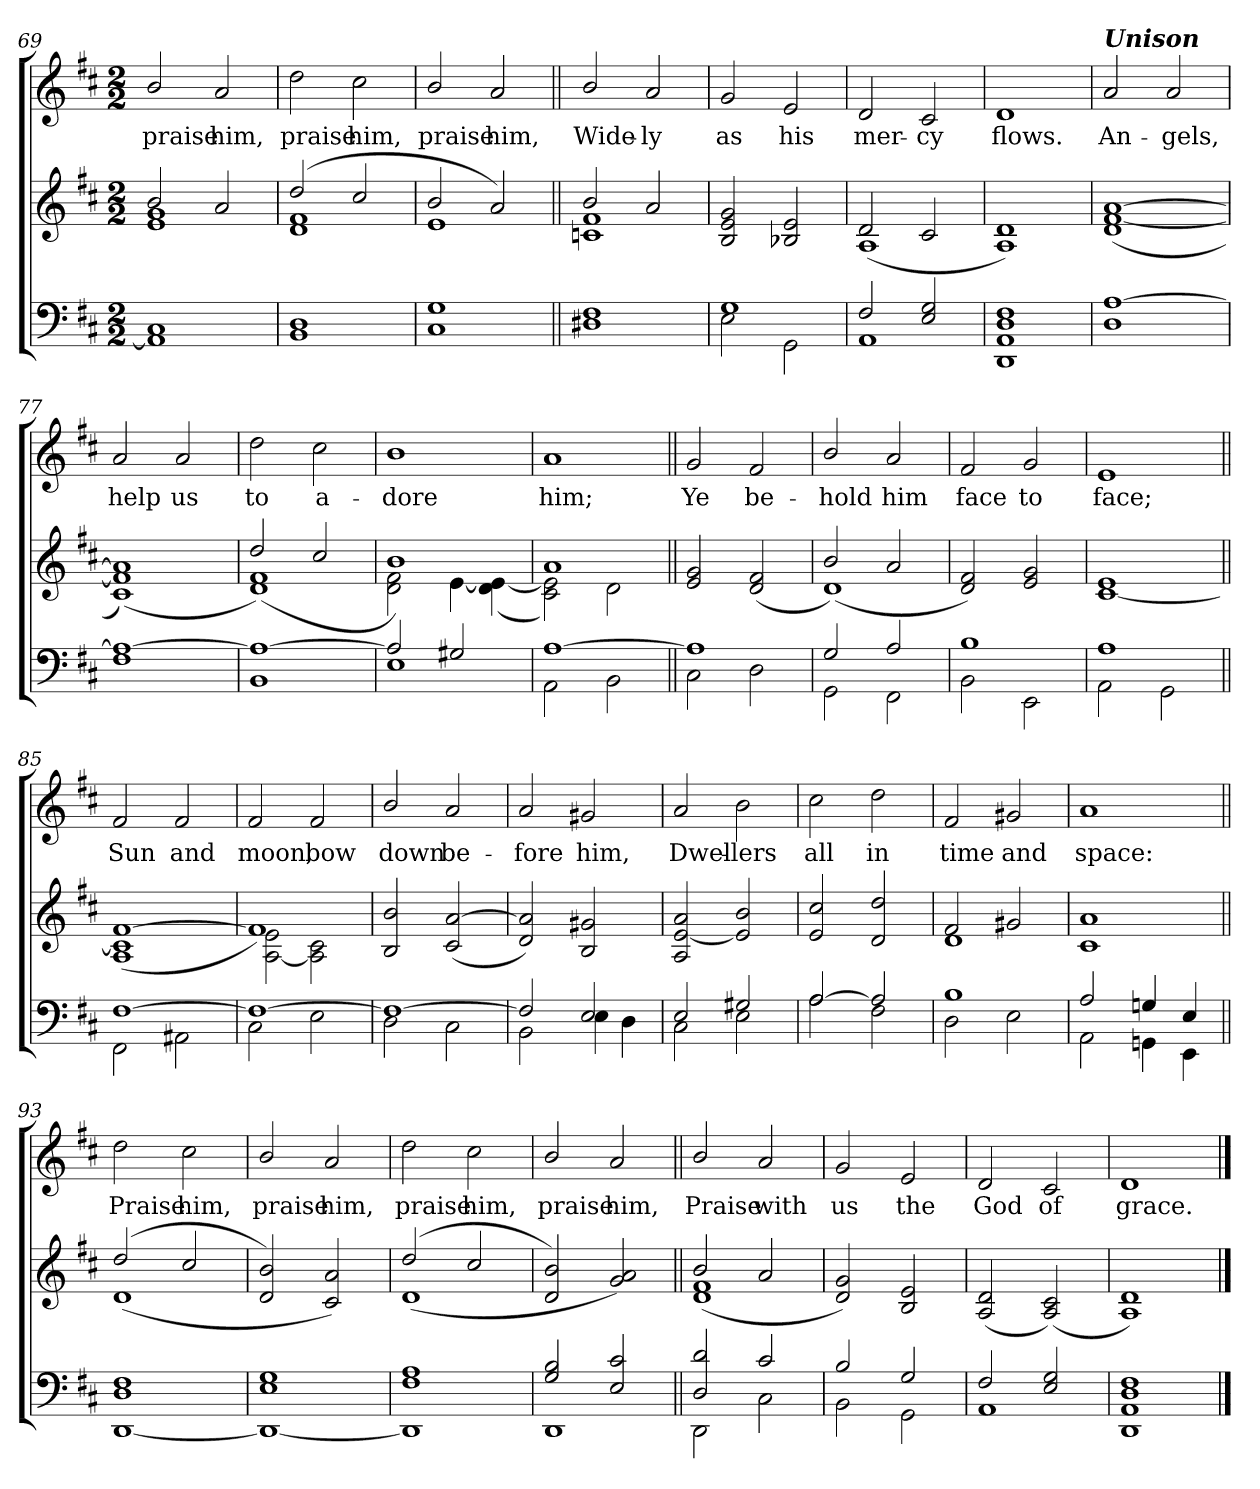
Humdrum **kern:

**kern	**kern	**kern	**text
*part2	*part2	*part1	*part1
*staff3	*staff2	*staff1	*staff1
*clefF4	*clefG2	*clefG2	*
*k[f#c#]	*k[f#c#]	*k[f#c#]	*
*D:	*D:	*D:	*
*M2/2	*M2/2	*M2/2	*
=69	=69	=69	=69
*	*^	*	*
!	!	!	!	!LO:LY:b
1AA] 1C#	2b/	1e 1g	2b/	praise
!	!	!	!	!LO:LY:b
.	2a/	.	2a/	him,
=70	=70	=70	=70	=70
!	!	!	!	!LO:LY:b
1BB 1D	(2dd/	1d 1f#	2dd\	praise
!	!	!	!	!LO:LY:b
.	2cc#/	.	2cc#\	him,
=71	=71	=71	=71	=71
!	!	!	!	!LO:LY:b
1C# 1G	2b/	1e	2b/	praise
!	!	!	!	!LO:LY:b
.	2a/)	.	2a/	him,
=72||	=72||	=72||	=72||	=72||
!	!	!	!	!LO:LY:b
1D#X 1F#	2b/	1cn 1f#	2b/	Wide-
!	!	!	!	!LO:LY:b:rj
.	2a/	.	2a/	-ly
*	*v	*v	*	*
=73	=73	=73	=73
*^	*	*	*
!	!	!	!	!LO:LY:b
1G	2E\	2B/ 2e/ 2g/	2g/	as
!	!	!	!	!LO:LY:b
.	2GG\	2B-X/ 2e/	2e/	his
=74	=74	=74	=74	=74
*	*	*^	*	*
!	!	!	!	!	!LO:LY:b
2F#/	1AA	2d/	(<1A	2d/	mer-
!	!	!	!	!	!LO:LY:b
2E/ 2G/	.	2c#/	.	2c#/	-cy
*v	*v	*	*	*	*
*	*v	*v	*	*
=75	=75	=75	=75
!	!	!	!LO:LY:b
1DD 1AA 1D 1F#	1A 1d)	1d	flows.
!!LO:LB:g=z
=76	=76	=76	=76
!	!	!LO:TX:a:Bi:t=Unison	!
!	!	!	!LO:LY:b
1D [>1A	(<1d [<1f# [>1a	2a/	An-
!	!	!	!LO:LY:b
.	.	2a/	-gels,
=77	=77	=77	=77
!	!	!	!LO:LY:b
1F# 1A_	(<1c# 1f#] 1a])	2a/	help
!	!	!	!LO:LY:b
.	.	2a/	us
=78	=78	=78	=78
*	*^	*	*
!	!	!	!	!LO:LY:b
1BB 1A_	2dd/	(<1d 1f#)	2dd\	to
!	!	!	!	!LO:LY:b
.	2cc#/	.	2cc#\	a-
=79	=79	=79	=79	=79
*^	*	*	*	*
!	!	!	!	!	!LO:LY:b
2A/]	1E	1b)	2d\ 2f#\	1b	-dore
2G#X/	.	.	[<4e\	.	.
.	.	.	(4d\ 4e\_	.	.
=80	=80	=80	=80	=80	=80
!	!	!	!	!	!LO:LY:b
[>1A	2AA\	1a	2c#\ 2e\])	1a	him;
.	2BB\	.	2d\	.	.
=81||	=81||	=81||	=81||	=81||	=81||
!	!	!	!	!	!LO:LY:b
*	*	*v	*v	*	*
1A]	2C#\	2e/ 2g/	2g/	Ye
!	!	!	!	!LO:LY:b
.	2D\	(<2d/ 2f#/	2f#/	be-
=82	=82	=82	=82	=82
*	*	*^	*	*
!	!	!	!	!	!LO:LY:b
2G/	2GG\	2b/	(<1d)	2b/	-hold
!	!	!	!	!	!LO:LY:b
2A/	2FF#\	2a/	.	2a/	him
*	*	*v	*v	*	*
!!LO:PB:g=z
=83	=83	=83	=83	=83
!	!	!	!	!LO:LY:b
1B	2BB\	2d/ 2f#/)	2f#/	face
!	!	!	!	!LO:LY:b
.	2EE\	2e/ 2g/	2g/	to
=84	=84	=84	=84	=84
!	!	!	!	!LO:LY:b
1A	2AA\	[<1c# 1e	1e	face;
.	2GG\	.	.	.
=85||	=85||	=85||	=85||	=85||
!	!	!	!	!LO:LY:b
[>1F#	2FF#\	(<1A 1c#] [>1f#	2f#/	Sun
!	!	!	!	!LO:LY:b
.	2AA#X\	.	2f#/	and
=86	=86	=86	=86	=86
*	*	*^	*	*
!	!	!	!	!	!LO:LY:b
1F#_	2C#\	1f#])	[<2A\ 2e\	2f#/	moon,
!	!	!	!	!	!LO:LY:b
.	2E\	.	2A\] 2c#\	2f#/	bow
=87	=87	=87	=87	=87	=87
!	!	!	!	!	!LO:LY:b
*	*	*v	*v	*	*
1F#_	2D\	2B/ 2b/	2b/	down
!	!	!	!	!LO:LY:b
.	2C#\	(<2c#/ [>2a/	2a/	be-
=88	=88	=88	=88	=88
!	!	!	!	!LO:LY:b
2F#/]	2BB\	2d/ 2a/])	2a/	-fore
!	!	!	!	!LO:LY:b
2E/	4E\	2B/ 2g#X/	2g#X/	him,
.	4D\	.	.	.
!!LO:LB:g=z
=89	=89	=89	=89	=89
!	!	!	!	!LO:LY:b
2E/	2C#\	2A/ [<2e/ 2a/	2a/	Dwel-
!	!	!	!	!LO:LY:b
2G#X/	2E\	2e/] 2b/	2b\	-lers
=90	=90	=90	=90	=90
!	!	!	!	!LO:LY:b
[>2A/	2A\	2e/ 2cc#/	2cc#\	all
!	!	!	!	!LO:LY:b
2A/]	2F#\	2d/ 2dd/	2dd\	in
=91	=91	=91	=91	=91
*	*	*^	*	*
!	!	!	!	!	!LO:LY:b
1B	2D\	2f#/	1d	2f#/	time
!	!	!	!	!	!LO:LY:b
.	2E\	2g#X/	.	2g#X/	and
*	*	*v	*v	*	*
=92	=92	=92	=92	=92
!	!	!	!	!LO:LY:b
2A/	2AA\	1c# 1a	1a	space:
4Gni/	4GGni\	.	.	.
4E/	4EE\	.	.	.
=93||	=93||	=93||	=93||	=93||
*	*	*^	*	*
!	!	!	!	!	!LO:LY:b
*v	*v	*	*	*	*
[<1DD 1D 1F#	(2dd/	(<1d	2dd\	Praise
!	!	!	!	!LO:LY:b
.	2cc#/	.	2cc#\	him,
*	*v	*v	*	*
=94	=94	=94	=94
!	!	!	!LO:LY:b
1DD_ 1E 1G	2d/ 2b/)	2b/	praise
!	!	!	!LO:LY:b
.	2c#/ 2a/)	2a/	him,
!!LO:LB:g=z
=95	=95	=95	=95
*	*^	*	*
!	!	!	!	!LO:LY:b
1DD] 1F# 1A	(2dd/	(<1d	2dd\	praise
!	!	!	!	!LO:LY:b
.	2cc#/	.	2cc#\	him,
*	*v	*v	*	*
=96	=96	=96	=96
*^	*	*	*
!	!	!	!	!LO:LY:b
2G/ 2B/	1DD	2d/ 2b/)	2b/	praise
!	!	!	!	!LO:LY:b
2E/ 2c#/	.	2g/ 2a/)	2a/	him,
=97||	=97||	=97||	=97||	=97||
*	*	*^	*	*
!	!	!	!	!	!LO:LY:b
2D/ 2d/	2DD\	2b/	(<1d 1f#	2b/	Praise
!	!	!	!	!	!LO:LY:b
2c#/	2C#\	2a/	.	2a/	with
*	*	*v	*v	*	*
=98	=98	=98	=98	=98
!	!	!	!	!LO:LY:b
2B/	2BB\	2d/ 2g/)	2g/	us
!	!	!	!	!LO:LY:b
2G/	2GG\	2B/ 2e/	2e/	the
=99	=99	=99	=99	=99
!	!	!	!	!LO:LY:b
2F#/	1AA	(<2A/ 2d/	2d/	God
!	!	!	!	!LO:LY:b
2E/ 2G/	.	(<2A/ 2c#/)	2c#/	of
*v	*v	*	*	*
=100	=100	=100	=100
!	!	!	!LO:LY:b
1DD 1AA 1D 1F#	1A 1d)	1d	grace.
==	==	==	==
*-	*-	*-	*-
